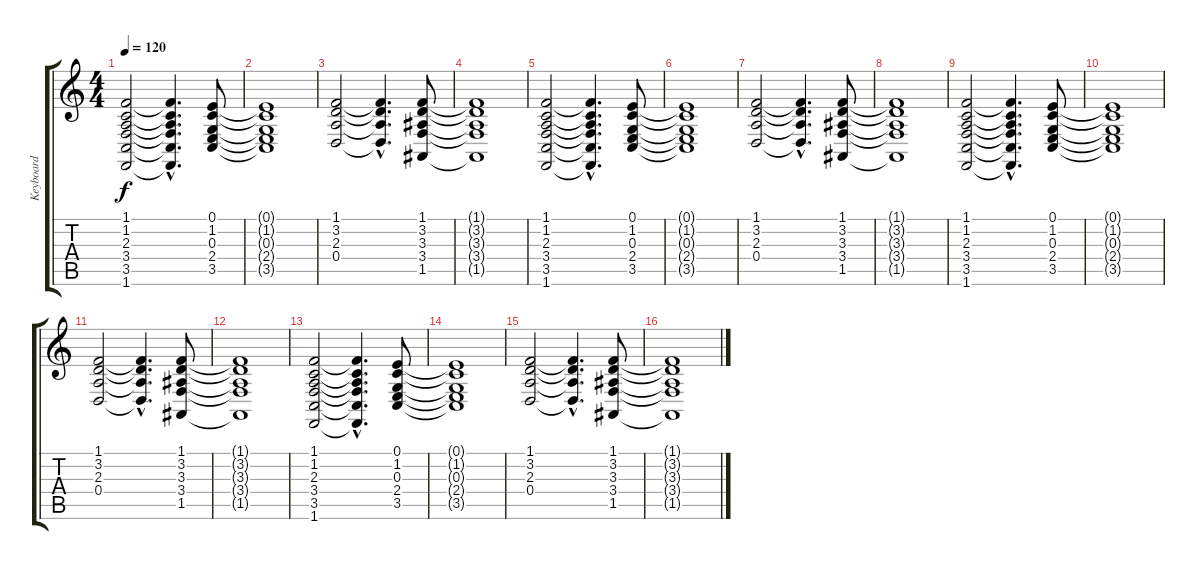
\track ("Keyboard" "Keyboard") {instrument synthstrings1}
\staff {score tabs}
\tuning (E4 B3 G3 D3 A2 E2) {hide}
\ts (4 4)
\tempo 120
\clef g2
\ks c
(1.1 1.2 2.3 3.4 3.5 1.6).2{dy f} (1.1{hac t} 1.2{hac t} 2.3{hac t} 3.4{hac t} 3.5{hac t} 1.6{hac t}).4{d} (0.1 1.2 0.3 2.4 3.5).8 |
(0.1{t} 1.2{t} 0.3{t} 2.4{t} 3.5{t}).1 |
(1.1 3.2 2.3 0.4).2 (1.1{hac t} 3.2{hac t} 2.3{hac t} 0.4{hac t}).4{d} (1.1 3.2 3.3 3.4 1.5).8 |
(1.1{t} 3.2{t} 3.3{t} 3.4{t} 1.5{t}).1 |
(1.1 1.2 2.3 3.4 3.5 1.6).2 (1.1{hac t} 1.2{hac t} 2.3{hac t} 3.4{hac t} 3.5{hac t} 1.6{hac t}).4{d} (0.1 1.2 0.3 2.4 3.5).8 |
(0.1{t} 1.2{t} 0.3{t} 2.4{t} 3.5{t}).1 |
(1.1 3.2 2.3 0.4).2 (1.1{hac t} 3.2{hac t} 2.3{hac t} 0.4{hac t}).4{d} (1.1 3.2 3.3 3.4 1.5).8 |
(1.1{t} 3.2{t} 3.3{t} 3.4{t} 1.5{t}).1 |
(1.1 1.2 2.3 3.4 3.5 1.6).2 (1.1{hac t} 1.2{hac t} 2.3{hac t} 3.4{hac t} 3.5{hac t} 1.6{hac t}).4{d} (0.1 1.2 0.3 2.4 3.5).8 |
(0.1{t} 1.2{t} 0.3{t} 2.4{t} 3.5{t}).1 |
(1.1 3.2 2.3 0.4).2 (1.1{hac t} 3.2{hac t} 2.3{hac t} 0.4{hac t}).4{d} (1.1 3.2 3.3 3.4 1.5).8 |
(1.1{t} 3.2{t} 3.3{t} 3.4{t} 1.5{t}).1 |
(1.1 1.2 2.3 3.4 3.5 1.6).2 (1.1{hac t} 1.2{hac t} 2.3{hac t} 3.4{hac t} 3.5{hac t} 1.6{hac t}).4{d} (0.1 1.2 0.3 2.4 3.5).8 |
(0.1{t} 1.2{t} 0.3{t} 2.4{t} 3.5{t}).1 |
(1.1 3.2 2.3 0.4).2 (1.1{hac t} 3.2{hac t} 2.3{hac t} 0.4{hac t}).4{d} (1.1 3.2 3.3 3.4 1.5).8 |
(1.1{t} 3.2{t} 3.3{t} 3.4{t} 1.5{t}).1
